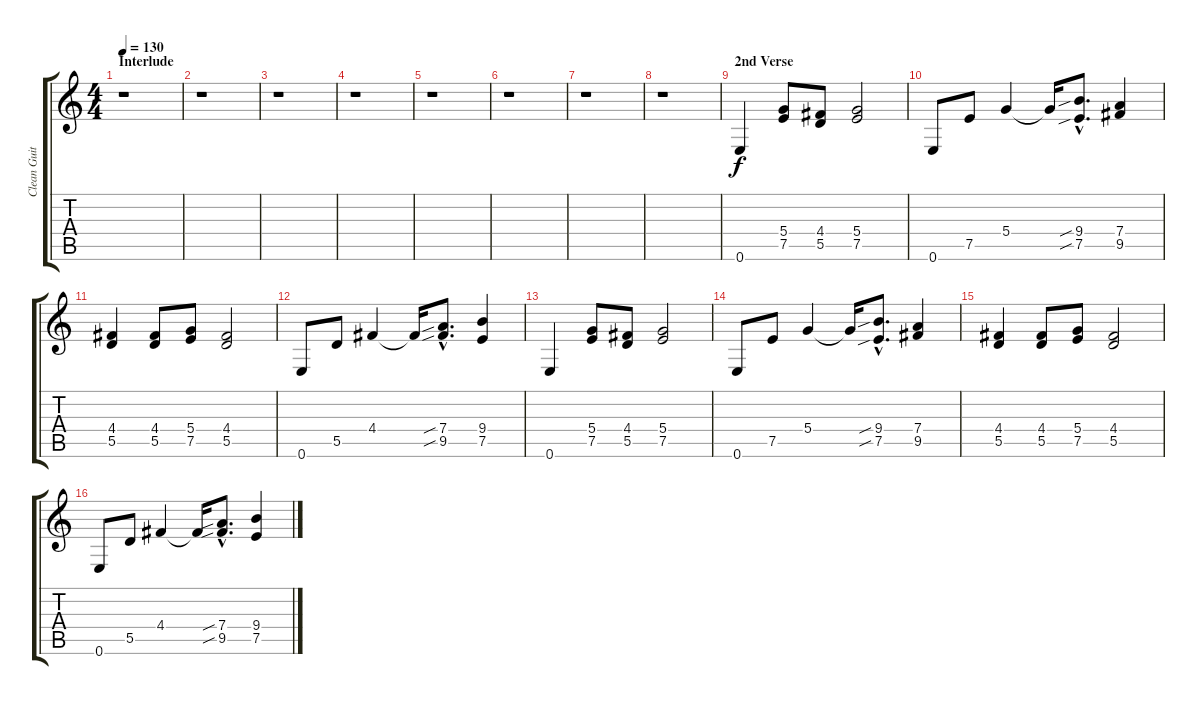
\track ("Clean Guitar" "Clean Guit") {instrument acousticguitarsteel}
\staff {score tabs}
\tuning (E4 B3 G3 D3 A2 E2) {hide}
\ts (4 4)
\section ("" "Interlude")
\tempo 130
\clef g2
\ks c
r.1{dy f} |
r.1 |
r.1 |
r.1 |
r.1 |
r.1 |
r.1 |
r.1 |
\section ("" "2nd Verse")
0.6.4 (5.4 7.5).8 (4.4 5.5).8 (5.4 7.5).2 |
0.6.8 7.5.8 5.4.4 5.4{t}.16 (9.4{sib hac} 7.5{sib hac}).8{d} (7.4 9.5).4 |
(4.4 5.5).4 (4.4 5.5).8 (5.4 7.5).8 (4.4 5.5).2 |
0.6.8 5.5.8 4.4.4 4.4{t}.16 (7.4{sib hac} 9.5{sib hac}).8{d} (9.4 7.5).4 |
0.6.4 (5.4 7.5).8 (4.4 5.5).8 (5.4 7.5).2 |
0.6.8 7.5.8 5.4.4 5.4{t}.16 (9.4{sib hac} 7.5{sib hac}).8{d} (7.4 9.5).4 |
(4.4 5.5).4 (4.4 5.5).8 (5.4 7.5).8 (4.4 5.5).2 |
0.6.8 5.5.8 4.4.4 4.4{t}.16 (7.4{sib hac} 9.5{sib hac}).8{d} (9.4 7.5).4
